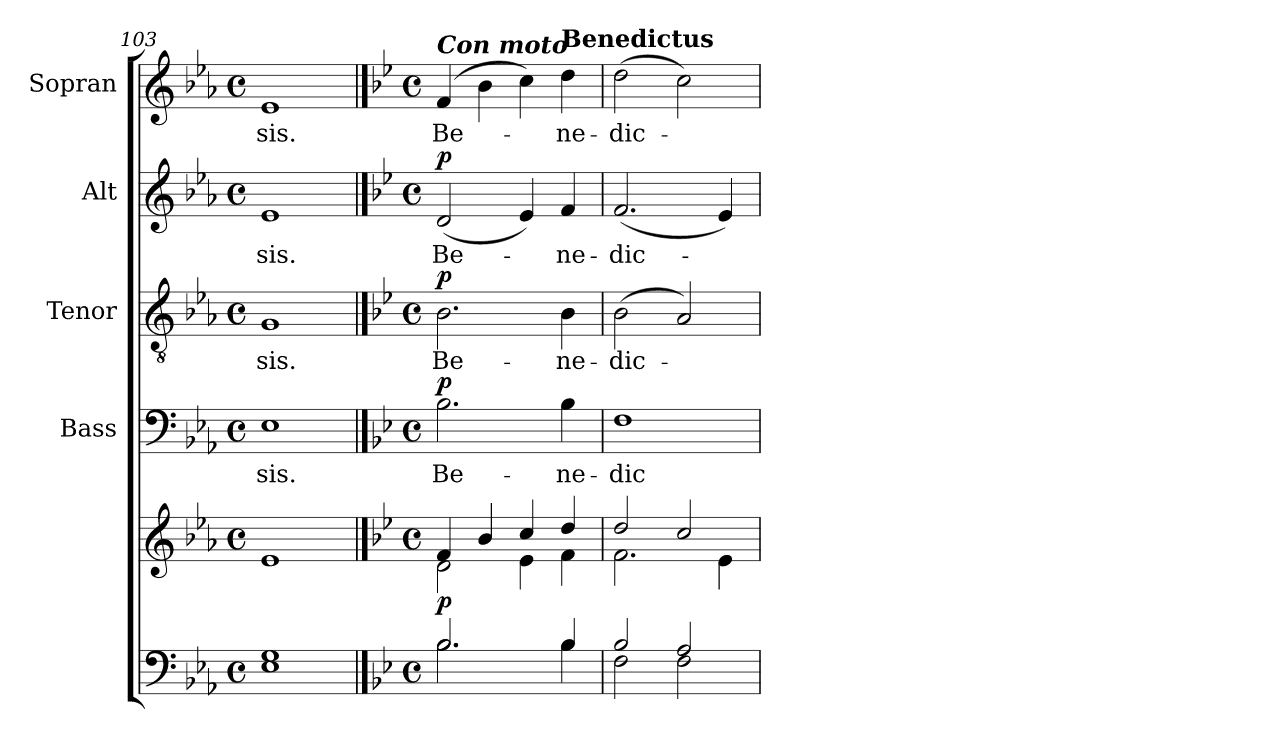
**kern	**kern	**dynam	**kern	**text	**dynam	**kern	**text	**dynam	**kern	**text	**dynam	**kern	**text
*part5	*part5	*part5	*part4	*part4	*part4	*part3	*part3	*part3	*part2	*part2	*part2	*part1	*part1
*staff6	*staff5	*staff5/6	*staff4	*staff4	*staff4	*staff3	*staff3	*staff3	*staff2	*staff2	*staff2	*staff1	*staff1
*	*	*	*I"Bass	*	*	*I"Tenor	*	*	*I"Alt	*	*	*I"Sopran	*
*	*	*	*I'B.	*	*	*I'T.	*	*	*I'A.	*	*	*I'S.	*
*clefF4	*clefG2	*	*clefF4	*	*	*clefGv2	*	*	*clefG2	*	*	*clefG2	*
*k[b-e-a-]	*k[b-e-a-]	*	*k[b-e-a-]	*	*	*k[b-e-a-]	*	*	*k[b-e-a-]	*	*	*k[b-e-a-]	*
*E-:	*E-:	*	*E-:	*	*	*E-:	*	*	*E-:	*	*	*E-:	*
*M4/4	*M4/4	*	*M4/4	*	*	*M4/4	*	*	*M4/4	*	*	*M4/4	*
*met(c)	*met(c)	*	*met(c)	*	*	*met(c)	*	*	*met(c)	*	*	*met(c)	*
=103	=103	=103	=103	=103	=103	=103	=103	=103	=103	=103	=103	=103	=103
*^	*	*	*	*	*	*	*	*	*	*	*	*	*
!	!	!	!	!	!LO:LY:b	!	!	!LO:LY:b	!	!	!LO:LY:b	!	!	!LO:LY:b
1G	1E-	1e-	.	1E-	-sis.	.	1G	-sis.	.	1e-	-sis.	.	1e-	-sis.
!!LO:LB:g=z
==104	==104	==104	==104	==104	==104	==104	==104	==104	==104	==104	==104	==104	==104	==104
*k[b-e-]	*	*k[b-e-]	*	*k[b-e-]	*	*	*k[b-e-]	*	*	*k[b-e-]	*	*	*k[b-e-]	*
*B-:	*	*B-:	*	*B-:	*	*	*B-:	*	*	*B-:	*	*	*B-:	*
*M4/4	*	*M4/4	*	*M4/4	*	*	*M4/4	*	*	*M4/4	*	*	*M4/4	*
*met(c)	*	*met(c)	*	*met(c)	*	*	*met(c)	*	*	*met(c)	*	*	*met(c)	*
*	*	*^	*	*	*	*	*	*	*	*	*	*	*	*
!	!	!	!	!	!	!	!	!	!	!	!	!	!	!LO:TX:a:Bi:t=Con moto	!
!	!	!	!	!LO:DY:b	!	!LO:LY:b	!LO:DY:a	!	!LO:LY:b	!LO:DY:a	!	!LO:LY:b	!LO:DY:a	!	!LO:LY:b
2.B-/	2.B-\	4f/	2d\	p	2.B-\	Be-	p	2.B-\	Be-	p	(<2d/	Be-	p	(4f/	Be-
.	.	4b-/	.	.	.	.	.	.	.	.	.	.	.	4b-\	.
.	.	4cc/	4e-\	.	.	.	.	.	.	.	4e-/)	.	.	4cc\)	.
!	!	!	!	!	!	!	!	!	!	!	!	!	!	!LO:TX:a:B:t=Benedictus	!
!	!	!	!	!	!	!LO:LY:b	!	!	!LO:LY:b	!	!	!LO:LY:b	!	!	!LO:LY:b
4B-/	4B-\	4dd/	4f\	.	4B-\	-ne-	.	4B-\	-ne-	.	4f/	-ne-	.	4dd\	-ne-
=105	=105	=105	=105	=105	=105	=105	=105	=105	=105	=105	=105	=105	=105	=105	=105
!	!	!	!	!	!	!LO:LY:b	!	!	!LO:LY:b	!	!	!LO:LY:b	!	!	!LO:LY:b
2B-/	2F\	2dd/	2.f\	.	1F	-dic-	.	(>2B-\	-dic-	.	(<2.f/	-dic-	.	(>2dd\	-dic-
2A/	2F\	2cc/	.	.	.	.	.	2A/)	.	.	.	.	.	2cc\)	.
.	.	.	4e-\	.	.	.	.	.	.	.	4e-/)	.	.	.	.
*v	*v	*	*	*	*	*	*	*	*	*	*	*	*	*	*
*	*v	*v	*	*	*	*	*	*	*	*	*	*	*	*
=	=	=	=	=	=	=	=	=	=	=	=	=	=
*-	*-	*-	*-	*-	*-	*-	*-	*-	*-	*-	*-	*-	*-
